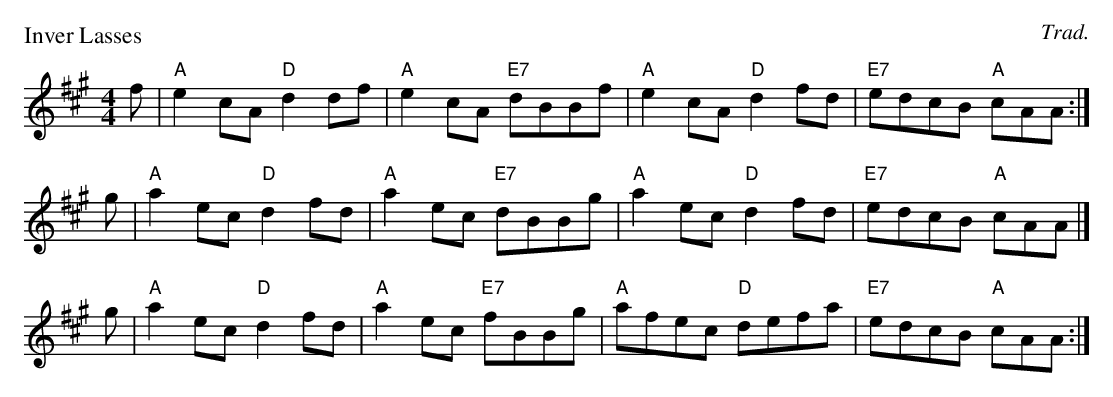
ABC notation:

X:1
P: Inver Lasses
O: Trad.
M: 4/4
L: 1/8
K: A
f | "A"e2cA "D"d2df | "A"e2cA "E7"dBBf | "A"e2cA "D"d2fd | "E7"edcB "A"cAA :|
g | "A"a2ec "D"d2fd | "A"a2ec "E7"dBBg | "A"a2ec "D"d2fd | "E7"edcB "A"cAA |]
g | "A"a2ec "D"d2fd | "A"a2ec "E7"fBBg | "A"afec "D"defa | "E7"edcB "A"cAA  :|
